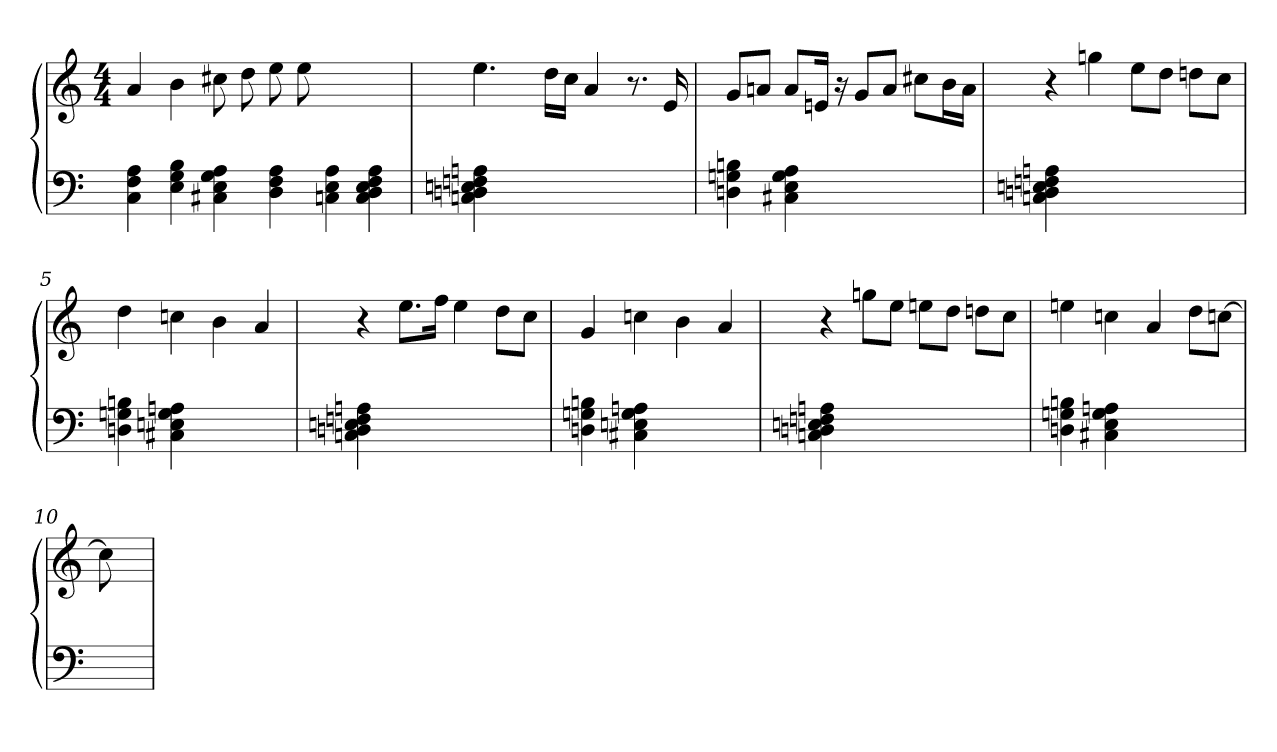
**kern	**kern
*part2	*part1
*staff2	*staff1
*	*M4/4
=1	=1
4F 4A 4C	4a
4E 4G 4B	4b
4A 4C#X 4E 4G	8cc#X
.	8dd
4D 4F 4A	8ee
.	8ee
4A 4Cn 4E	2ryy
4D 4E 4F 4A 4C	.
=2	=2
4Dn 4En 4Fn 4An 4Cn	4.ee
2.ryy	.
.	16ddLL
.	16ccJJ
.	4a
.	8.r
.	16e
=3	=3
4Gn 4Bn 4Dn	8gL
.	8anJ
4A 4C#X 4E 4G	8aL
.	16enJk
.	16r
2ryy	8gL
.	8aJ
.	8cc#XL
.	16bL
.	16aJJ
=4	=4
4Dn 4En 4Fn 4An 4Cn	4r
2.ryy	4ggn
.	8eeL
.	8ddJ
.	8ddnL
.	8ccJ
=5	=5
4Gn 4Bn 4Dn	4dd
4An 4C#X 4En 4G	4ccn
2ryy	4b
.	4a
=6	=6
4Dn 4En 4Fn 4An 4Cn	4r
2.ryy	8.eeL
.	16ffJk
.	4ee
.	8ddL
.	8ccJ
=7	=7
4Gn 4Bn 4Dn	4g
4An 4C#X 4En 4G	4ccn
2ryy	4b
.	4a
=8	=8
4Dn 4En 4Fn 4An 4Cn	4r
2.ryy	8ggnL
.	8eeJ
.	8eenL
.	8ddJ
.	8ddnL
.	8ccJ
=9	=9
4Gn 4Bn 4Dn	4een
4An 4C#X 4E 4G	4ccn
2ryy	4a
.	8ddL
.	[8ccnJ
=10	=10
4ryy	8cc]
.	8ryy
=	=
*-	*-
